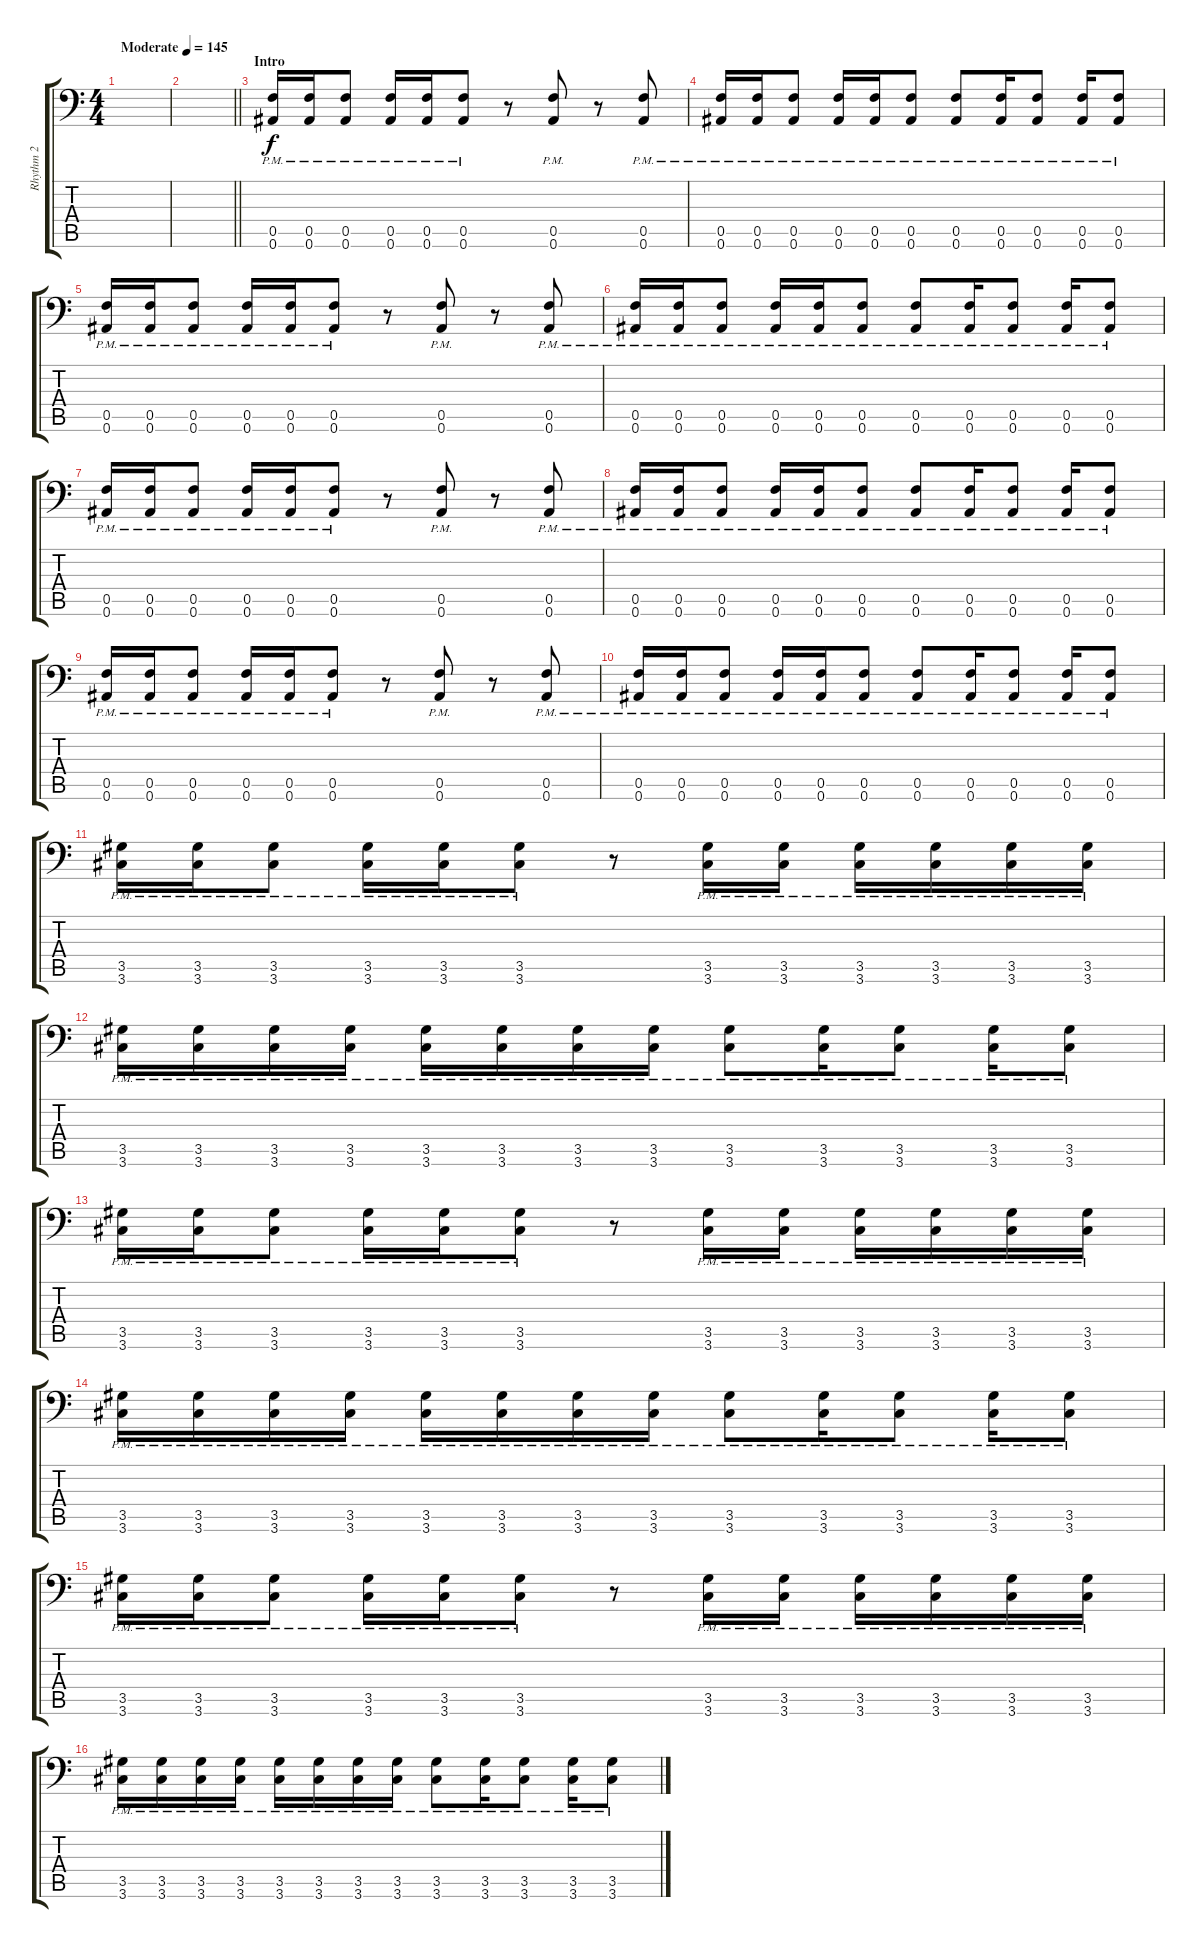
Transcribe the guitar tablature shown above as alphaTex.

\track ("Rhythm 2" "Rhythm 2") {instrument distortionguitar}
\staff {score tabs}
\tuning (C4 G3 Eb3 Bb2 F2 Bb1) {hide}
\ts (4 4)
\tempo (145 "Moderate")
\clef f4
\ks c
|
\barLineRight lightlight
|
\section ("" "Intro")
\ks aminor
(0.5{pm} 0.6{pm}).16 (0.5{pm} 0.6{pm}).16 (0.5{pm} 0.6{pm}).8 (0.5{pm} 0.6{pm}).16 (0.5{pm} 0.6{pm}).16 (0.5{pm} 0.6{pm}).8 r.8 (0.5{pm} 0.6{pm}).8 r.8 (0.5{pm} 0.6{pm}).8 |
(0.5{pm} 0.6{pm}).16 (0.5{pm} 0.6{pm}).16 (0.5{pm} 0.6{pm}).8 (0.5{pm} 0.6{pm}).16 (0.5{pm} 0.6{pm}).16 (0.5{pm} 0.6{pm}).8 (0.5{pm} 0.6{pm}).8 (0.5{pm} 0.6{pm}).16 (0.5{pm} 0.6{pm}).8 (0.5{pm} 0.6{pm}).16 (0.5{pm} 0.6{pm}).8 |
(0.5{pm} 0.6{pm}).16 (0.5{pm} 0.6{pm}).16 (0.5{pm} 0.6{pm}).8 (0.5{pm} 0.6{pm}).16 (0.5{pm} 0.6{pm}).16 (0.5{pm} 0.6{pm}).8 r.8 (0.5{pm} 0.6{pm}).8 r.8 (0.5{pm} 0.6{pm}).8 |
(0.5{pm} 0.6{pm}).16 (0.5{pm} 0.6{pm}).16 (0.5{pm} 0.6{pm}).8 (0.5{pm} 0.6{pm}).16 (0.5{pm} 0.6{pm}).16 (0.5{pm} 0.6{pm}).8 (0.5{pm} 0.6{pm}).8 (0.5{pm} 0.6{pm}).16 (0.5{pm} 0.6{pm}).8 (0.5{pm} 0.6{pm}).16 (0.5{pm} 0.6{pm}).8 |
(0.5{pm} 0.6{pm}).16 (0.5{pm} 0.6{pm}).16 (0.5{pm} 0.6{pm}).8 (0.5{pm} 0.6{pm}).16 (0.5{pm} 0.6{pm}).16 (0.5{pm} 0.6{pm}).8 r.8 (0.5{pm} 0.6{pm}).8 r.8 (0.5{pm} 0.6{pm}).8 |
(0.5{pm} 0.6{pm}).16 (0.5{pm} 0.6{pm}).16 (0.5{pm} 0.6{pm}).8 (0.5{pm} 0.6{pm}).16 (0.5{pm} 0.6{pm}).16 (0.5{pm} 0.6{pm}).8 (0.5{pm} 0.6{pm}).8 (0.5{pm} 0.6{pm}).16 (0.5{pm} 0.6{pm}).8 (0.5{pm} 0.6{pm}).16 (0.5{pm} 0.6{pm}).8 |
(0.5{pm} 0.6{pm}).16 (0.5{pm} 0.6{pm}).16 (0.5{pm} 0.6{pm}).8 (0.5{pm} 0.6{pm}).16 (0.5{pm} 0.6{pm}).16 (0.5{pm} 0.6{pm}).8 r.8 (0.5{pm} 0.6{pm}).8 r.8 (0.5{pm} 0.6{pm}).8 |
(0.5{pm} 0.6{pm}).16 (0.5{pm} 0.6{pm}).16 (0.5{pm} 0.6{pm}).8 (0.5{pm} 0.6{pm}).16 (0.5{pm} 0.6{pm}).16 (0.5{pm} 0.6{pm}).8 (0.5{pm} 0.6{pm}).8 (0.5{pm} 0.6{pm}).16 (0.5{pm} 0.6{pm}).8 (0.5{pm} 0.6{pm}).16 (0.5{pm} 0.6{pm}).8 |
(3.5{pm} 3.6{pm}).16 (3.5{pm} 3.6{pm}).16 (3.5{pm} 3.6{pm}).8 (3.5{pm} 3.6{pm}).16 (3.5{pm} 3.6{pm}).16 (3.5{pm} 3.6{pm}).8 r.8 (3.5{pm} 3.6{pm}).16 (3.5{pm} 3.6{pm}).16 (3.5{pm} 3.6{pm}).16 (3.5{pm} 3.6{pm}).16 (3.5{pm} 3.6{pm}).16 (3.5{pm} 3.6{pm}).16 |
(3.5{pm} 3.6{pm}).16 (3.5{pm} 3.6{pm}).16 (3.5{pm} 3.6{pm}).16 (3.5{pm} 3.6{pm}).16 (3.5{pm} 3.6{pm}).16 (3.5{pm} 3.6{pm}).16 (3.5{pm} 3.6{pm}).16 (3.5{pm} 3.6{pm}).16 (3.5{pm} 3.6{pm}).8 (3.5{pm} 3.6{pm}).16 (3.5{pm} 3.6{pm}).8 (3.5{pm} 3.6{pm}).16 (3.5{pm} 3.6{pm}).8 |
(3.5{pm} 3.6{pm}).16 (3.5{pm} 3.6{pm}).16 (3.5{pm} 3.6{pm}).8 (3.5{pm} 3.6{pm}).16 (3.5{pm} 3.6{pm}).16 (3.5{pm} 3.6{pm}).8 r.8 (3.5{pm} 3.6{pm}).16 (3.5{pm} 3.6{pm}).16 (3.5{pm} 3.6{pm}).16 (3.5{pm} 3.6{pm}).16 (3.5{pm} 3.6{pm}).16 (3.5{pm} 3.6{pm}).16 |
(3.5{pm} 3.6{pm}).16 (3.5{pm} 3.6{pm}).16 (3.5{pm} 3.6{pm}).16 (3.5{pm} 3.6{pm}).16 (3.5{pm} 3.6{pm}).16 (3.5{pm} 3.6{pm}).16 (3.5{pm} 3.6{pm}).16 (3.5{pm} 3.6{pm}).16 (3.5{pm} 3.6{pm}).8 (3.5{pm} 3.6{pm}).16 (3.5{pm} 3.6{pm}).8 (3.5{pm} 3.6{pm}).16 (3.5{pm} 3.6{pm}).8 |
(3.5{pm} 3.6{pm}).16 (3.5{pm} 3.6{pm}).16 (3.5{pm} 3.6{pm}).8 (3.5{pm} 3.6{pm}).16 (3.5{pm} 3.6{pm}).16 (3.5{pm} 3.6{pm}).8 r.8 (3.5{pm} 3.6{pm}).16 (3.5{pm} 3.6{pm}).16 (3.5{pm} 3.6{pm}).16 (3.5{pm} 3.6{pm}).16 (3.5{pm} 3.6{pm}).16 (3.5{pm} 3.6{pm}).16 |
(3.5{pm} 3.6{pm}).16 (3.5{pm} 3.6{pm}).16 (3.5{pm} 3.6{pm}).16 (3.5{pm} 3.6{pm}).16 (3.5{pm} 3.6{pm}).16 (3.5{pm} 3.6{pm}).16 (3.5{pm} 3.6{pm}).16 (3.5{pm} 3.6{pm}).16 (3.5{pm} 3.6{pm}).8 (3.5{pm} 3.6{pm}).16 (3.5{pm} 3.6{pm}).8 (3.5{pm} 3.6{pm}).16 (3.5{pm} 3.6{pm}).8
